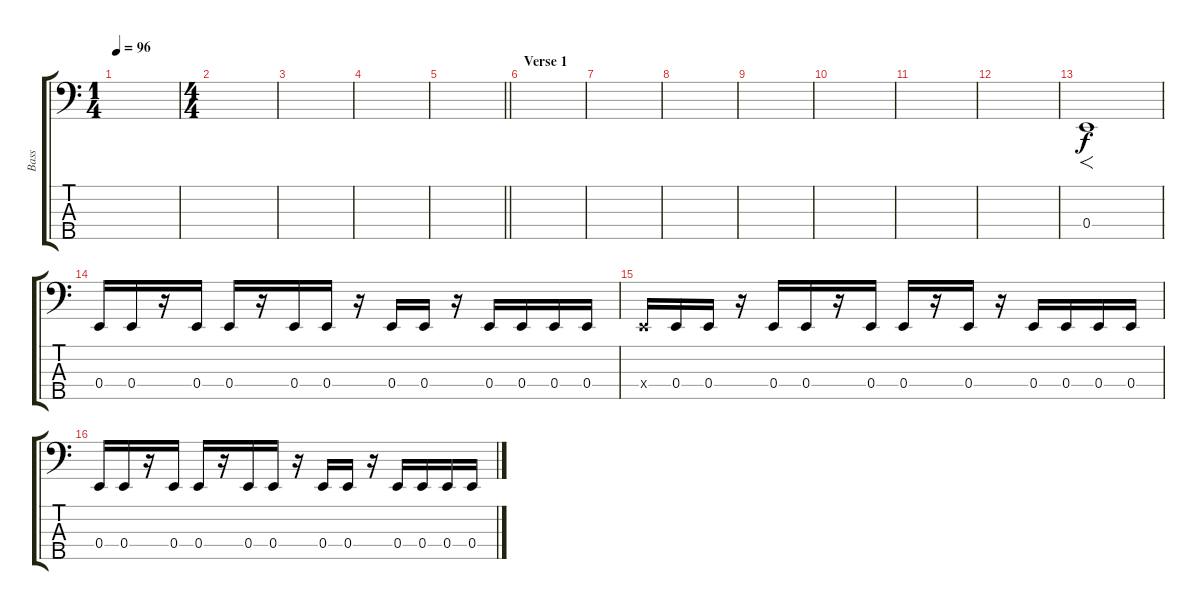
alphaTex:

\track ("Bass" "Bass") {instrument electricbassfinger}
\staff {score tabs}
\tuning (G2 D2 A1 E1 B0) {hide}
\ts (1 4)
\tempo 96
\clef f4
\ks c
|
\ts (4 4)
|
|
|
\barLineRight lightlight
|
\section ("" "Verse 1")
|
|
|
|
|
|
|
0.4.1{f} |
0.4.16 0.4.16 r.16 0.4.16 0.4.16 r.16 0.4.16 0.4.16 r.16 0.4.16 0.4.16 r.16 0.4.16 0.4.16 0.4.16 0.4.16 |
0.4{x}.16 0.4.16 0.4.16 r.16 0.4.16 0.4.16 r.16 0.4.16 0.4.16 r.16 0.4.16 r.16 0.4.16 0.4.16 0.4.16 0.4.16 |
0.4.16 0.4.16 r.16 0.4.16 0.4.16 r.16 0.4.16 0.4.16 r.16 0.4.16 0.4.16 r.16 0.4.16 0.4.16 0.4.16 0.4.16
